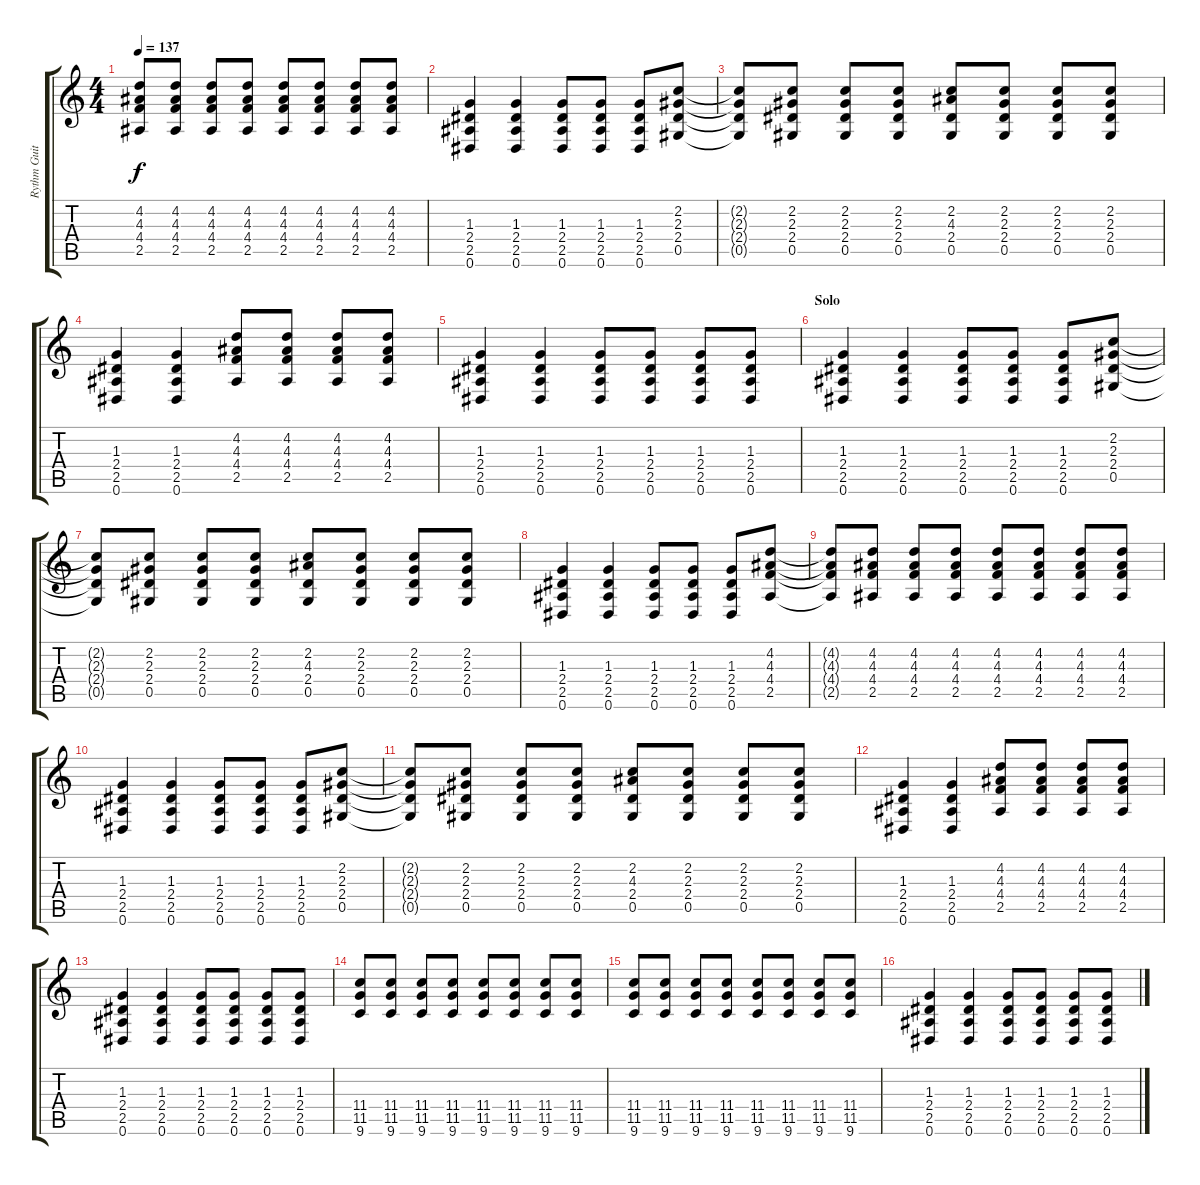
\track ("Rythm Guitar (BJA)" "Rythm Guit") {instrument overdrivenguitar}
\staff {score tabs}
\tuning (Eb4 Bb3 Gb3 Db3 Ab2 Eb2) {hide}
\ts (4 4)
\tempo 137
\clef g2
\ks c
(4.2{t} 4.3{t} 4.4{t} 2.5{t}).8{dy f} (4.2 4.3 4.4 2.5).8 (4.2 4.3 4.4 2.5).8 (4.2 4.3 4.4 2.5).8 (4.2 4.3 4.4 2.5).8 (4.2 4.3 4.4 2.5).8 (4.2 4.3 4.4 2.5).8 (4.2 4.3 4.4 2.5).8 |
(1.3 2.4 2.5 0.6).4 (1.3 2.4 2.5 0.6).4 (1.3 2.4 2.5 0.6).8 (1.3 2.4 2.5 0.6).8 (1.3 2.4 2.5 0.6).8 (2.2 2.3 2.4 0.5).8 |
(2.2{t} 2.3{t} 2.4{t} 0.5{t}).8 (2.2 2.3 2.4 0.5).8 (2.2 2.3 2.4 0.5).8 (2.2 2.3 2.4 0.5).8 (2.2 4.3 2.4 0.5).8 (2.2 2.3 2.4 0.5).8 (2.2 2.3 2.4 0.5).8 (2.2 2.3 2.4 0.5).8 |
(1.3 2.4 2.5 0.6).4 (1.3 2.4 2.5 0.6).4 (4.2 4.3 4.4 2.5).8 (4.2 4.3 4.4 2.5).8 (4.2 4.3 4.4 2.5).8 (4.2 4.3 4.4 2.5).8 |
(1.3 2.4 2.5 0.6).4 (1.3 2.4 2.5 0.6).4 (1.3 2.4 2.5 0.6).8 (1.3 2.4 2.5 0.6).8 (1.3 2.4 2.5 0.6).8 (1.3 2.4 2.5 0.6).8 |
\section ("" "Solo")
(1.3 2.4 2.5 0.6).4 (1.3 2.4 2.5 0.6).4 (1.3 2.4 2.5 0.6).8 (1.3 2.4 2.5 0.6).8 (1.3 2.4 2.5 0.6).8 (2.2 2.3 2.4 0.5).8 |
(2.2{t} 2.3{t} 2.4{t} 0.5{t}).8 (2.2 2.3 2.4 0.5).8 (2.2 2.3 2.4 0.5).8 (2.2 2.3 2.4 0.5).8 (2.2 4.3 2.4 0.5).8 (2.2 2.3 2.4 0.5).8 (2.2 2.3 2.4 0.5).8 (2.2 2.3 2.4 0.5).8 |
(1.3 2.4 2.5 0.6).4 (1.3 2.4 2.5 0.6).4 (1.3 2.4 2.5 0.6).8 (1.3 2.4 2.5 0.6).8 (1.3 2.4 2.5 0.6).8 (4.2 4.3 4.4 2.5).8 |
(4.2{t} 4.3{t} 4.4{t} 2.5{t}).8 (4.2 4.3 4.4 2.5).8 (4.2 4.3 4.4 2.5).8 (4.2 4.3 4.4 2.5).8 (4.2 4.3 4.4 2.5).8 (4.2 4.3 4.4 2.5).8 (4.2 4.3 4.4 2.5).8 (4.2 4.3 4.4 2.5).8 |
(1.3 2.4 2.5 0.6).4 (1.3 2.4 2.5 0.6).4 (1.3 2.4 2.5 0.6).8 (1.3 2.4 2.5 0.6).8 (1.3 2.4 2.5 0.6).8 (2.2 2.3 2.4 0.5).8 |
(2.2{t} 2.3{t} 2.4{t} 0.5{t}).8 (2.2 2.3 2.4 0.5).8 (2.2 2.3 2.4 0.5).8 (2.2 2.3 2.4 0.5).8 (2.2 4.3 2.4 0.5).8 (2.2 2.3 2.4 0.5).8 (2.2 2.3 2.4 0.5).8 (2.2 2.3 2.4 0.5).8 |
(1.3 2.4 2.5 0.6).4 (1.3 2.4 2.5 0.6).4 (4.2 4.3 4.4 2.5).8 (4.2 4.3 4.4 2.5).8 (4.2 4.3 4.4 2.5).8 (4.2 4.3 4.4 2.5).8 |
(1.3 2.4 2.5 0.6).4 (1.3 2.4 2.5 0.6).4 (1.3 2.4 2.5 0.6).8 (1.3 2.4 2.5 0.6).8 (1.3 2.4 2.5 0.6).8 (1.3 2.4 2.5 0.6).8 |
(11.4 11.5 9.6).8 (11.4 11.5 9.6).8 (11.4 11.5 9.6).8 (11.4 11.5 9.6).8 (11.4 11.5 9.6).8 (11.4 11.5 9.6).8 (11.4 11.5 9.6).8 (11.4 11.5 9.6).8 |
(11.4 11.5 9.6).8 (11.4 11.5 9.6).8 (11.4 11.5 9.6).8 (11.4 11.5 9.6).8 (11.4 11.5 9.6).8 (11.4 11.5 9.6).8 (11.4 11.5 9.6).8 (11.4 11.5 9.6).8 |
(1.3 2.4 2.5 0.6).4 (1.3 2.4 2.5 0.6).4 (1.3 2.4 2.5 0.6).8 (1.3 2.4 2.5 0.6).8 (1.3 2.4 2.5 0.6).8 (1.3 2.4 2.5 0.6).8
